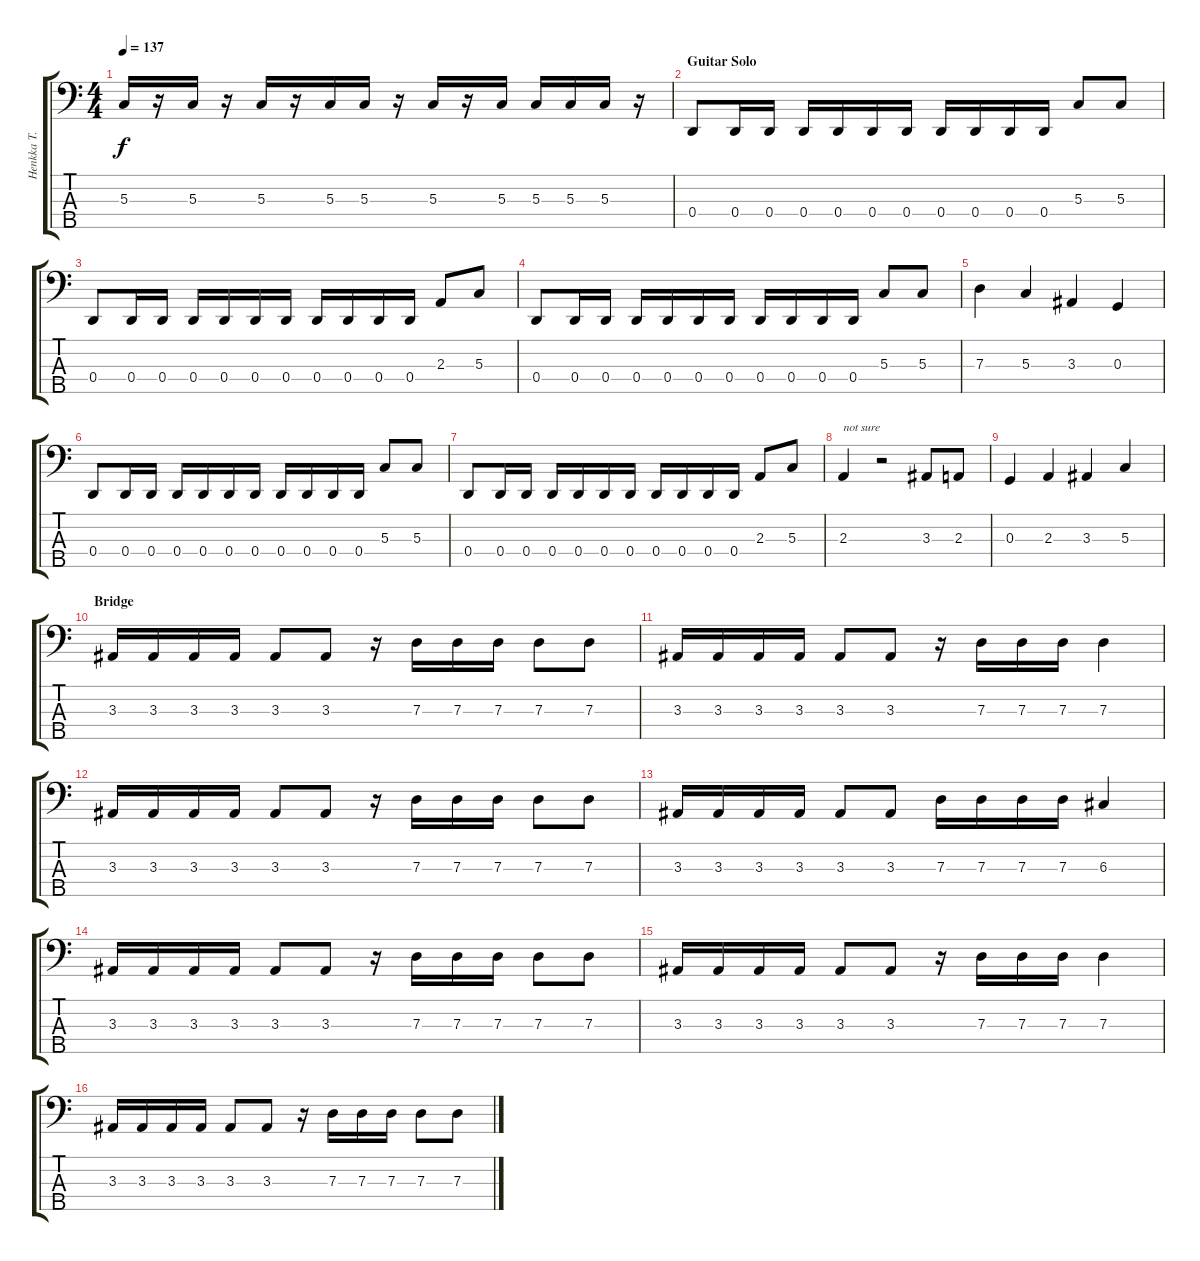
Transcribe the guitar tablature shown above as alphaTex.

\track ("Henkka T. Blacksmith" "Henkka T. ") {instrument electricbasspick}
\staff {score tabs}
\tuning (F2 C2 G1 D1 A0) {hide}
\ts (4 4)
\tempo 137
\clef f4
\ks c
5.3.16{dy f} r.16 5.3.16 r.16 5.3.16 r.16 5.3.16 5.3.16 r.16 5.3.16 r.16 5.3.16 5.3.16 5.3.16 5.3.16 r.16 |
\section ("" "Guitar Solo")
0.4.8 0.4.16 0.4.16 0.4.16 0.4.16 0.4.16 0.4.16 0.4.16 0.4.16 0.4.16 0.4.16 5.3.8 5.3.8 |
0.4.8 0.4.16 0.4.16 0.4.16 0.4.16 0.4.16 0.4.16 0.4.16 0.4.16 0.4.16 0.4.16 2.3.8 5.3.8 |
0.4.8 0.4.16 0.4.16 0.4.16 0.4.16 0.4.16 0.4.16 0.4.16 0.4.16 0.4.16 0.4.16 5.3.8 5.3.8 |
7.3.4 5.3.4 3.3.4 0.3.4 |
0.4.8 0.4.16 0.4.16 0.4.16 0.4.16 0.4.16 0.4.16 0.4.16 0.4.16 0.4.16 0.4.16 5.3.8 5.3.8 |
0.4.8 0.4.16 0.4.16 0.4.16 0.4.16 0.4.16 0.4.16 0.4.16 0.4.16 0.4.16 0.4.16 2.3.8 5.3.8 |
2.3.4{txt "not sure"} r.2 3.3.8 2.3.8 |
0.3.4 2.3.4 3.3.4 5.3.4 |
\section ("" "Bridge")
3.3.16 3.3.16 3.3.16 3.3.16 3.3.8 3.3.8 r.16 7.3.16 7.3.16 7.3.16 7.3.8 7.3.8 |
3.3.16 3.3.16 3.3.16 3.3.16 3.3.8 3.3.8 r.16 7.3.16 7.3.16 7.3.16 7.3.4 |
3.3.16 3.3.16 3.3.16 3.3.16 3.3.8 3.3.8 r.16 7.3.16 7.3.16 7.3.16 7.3.8 7.3.8 |
3.3.16 3.3.16 3.3.16 3.3.16 3.3.8 3.3.8 7.3.16 7.3.16 7.3.16 7.3.16 6.3.4 |
3.3.16 3.3.16 3.3.16 3.3.16 3.3.8 3.3.8 r.16 7.3.16 7.3.16 7.3.16 7.3.8 7.3.8 |
3.3.16 3.3.16 3.3.16 3.3.16 3.3.8 3.3.8 r.16 7.3.16 7.3.16 7.3.16 7.3.4 |
3.3.16 3.3.16 3.3.16 3.3.16 3.3.8 3.3.8 r.16 7.3.16 7.3.16 7.3.16 7.3.8 7.3.8
